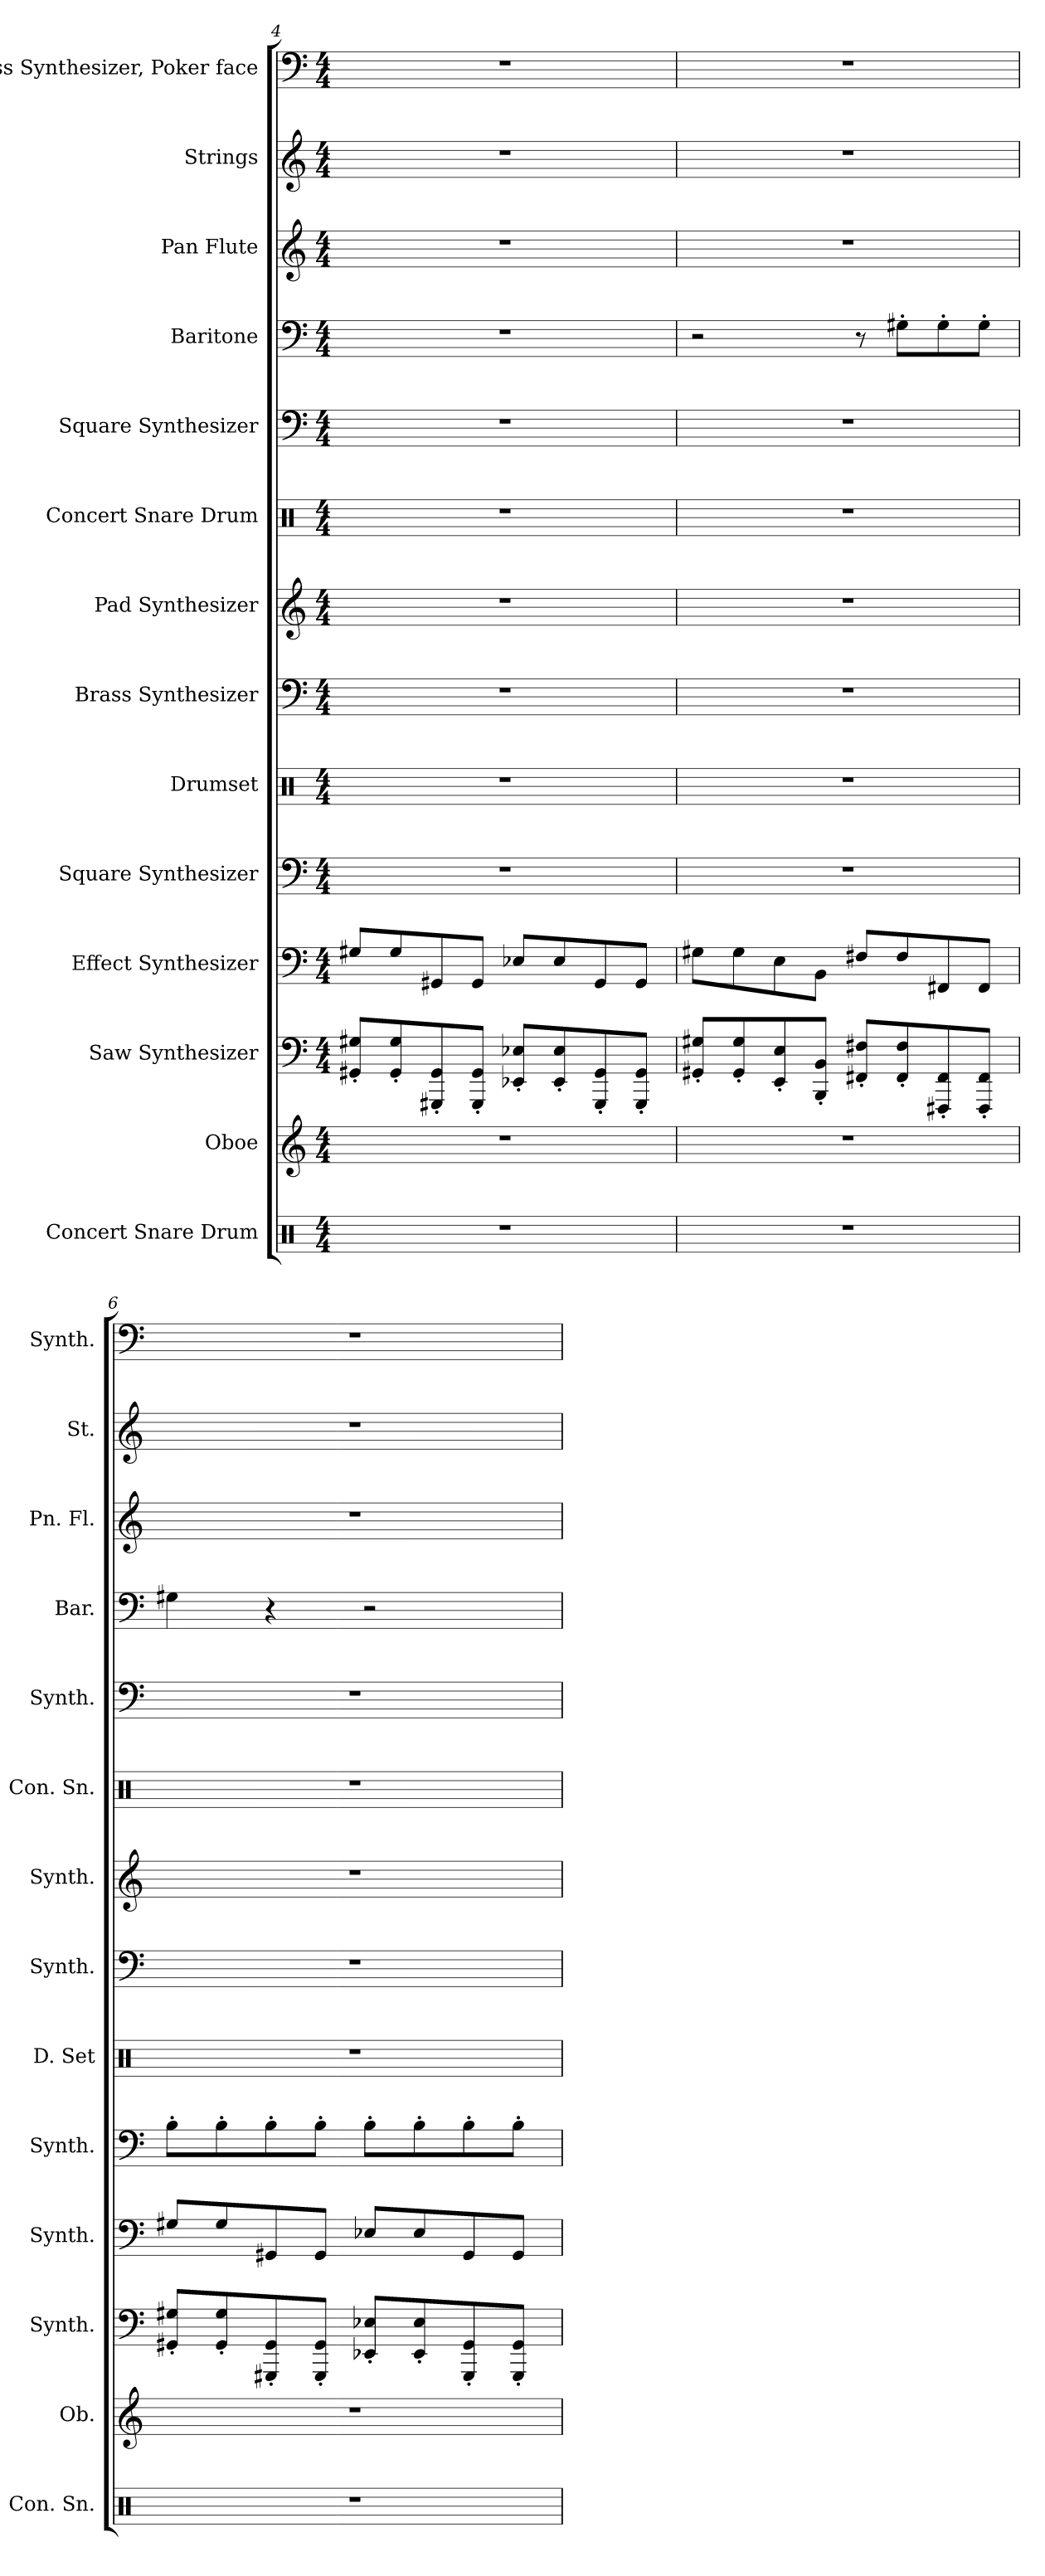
**kern	**kern	**kern	**kern	**kern	**kern	**kern	**kern	**kern	**kern	**kern	**kern	**kern	**kern
*part14	*part13	*part12	*part11	*part10	*part9	*part8	*part7	*part6	*part5	*part4	*part3	*part2	*part1
*staff14	*staff13	*staff12	*staff11	*staff10	*staff9	*staff8	*staff7	*staff6	*staff5	*staff4	*staff3	*staff2	*staff1
*I"Concert Snare Drum	*I"Oboe	*I"Saw Synthesizer	*I"Effect Synthesizer	*I"Square Synthesizer	*I"Drumset	*I"Brass Synthesizer	*I"Pad Synthesizer	*I"Concert Snare Drum	*I"Square Synthesizer	*I"Baritone	*I"Pan Flute	*I"Strings	*I"Bass Synthesizer, Poker face
*I'Con. Sn.	*I'Ob.	*I'Synth.	*I'Synth.	*I'Synth.	*I'D. Set	*I'Synth.	*I'Synth.	*I'Con. Sn.	*I'Synth.	*I'Bar.	*I'Pn. Fl.	*I'St.	*I'Synth.
!!LO:PB:g=z
*clefX	*clefG2	*clefF4	*clefF4	*clefF4	*clefX	*clefF4	*clefG2	*clefX	*clefF4	*clefF4	*clefG2	*clefG2	*clefF4
*k[]	*k[]	*k[]	*k[]	*k[]	*k[]	*k[]	*k[]	*k[]	*k[]	*k[]	*k[]	*k[]	*k[]
*M4/4	*M4/4	*M4/4	*M4/4	*M4/4	*M4/4	*M4/4	*M4/4	*M4/4	*M4/4	*M4/4	*M4/4	*M4/4	*M4/4
=4	=4	=4	=4	=4	=4	=4	=4	=4	=4	=4	=4	=4	=4
1r	1r	8GG#X/' 8G#X/'L	8G#X/L	1r	1r	1r	1r	1r	1r	1r	1r	1r	1r
.	.	8GG#/' 8G#/'	8G#/	.	.	.	.	.	.	.	.	.	.
.	.	8GGG#X/' 8GG#/'	8GG#X/	.	.	.	.	.	.	.	.	.	.
.	.	8GGG#/' 8GG#/'J	8GG#/J	.	.	.	.	.	.	.	.	.	.
.	.	8EE-X/' 8E-X/'L	8E-X/L	.	.	.	.	.	.	.	.	.	.
.	.	8EE-/' 8E-/'	8E-/	.	.	.	.	.	.	.	.	.	.
.	.	8GGG#/' 8GG#/'	8GG#/	.	.	.	.	.	.	.	.	.	.
.	.	8GGG#/' 8GG#/'J	8GG#/J	.	.	.	.	.	.	.	.	.	.
=5	=5	=5	=5	=5	=5	=5	=5	=5	=5	=5	=5	=5	=5
1r	1r	8GG#X/' 8G#X/'L	8G#X\L	1r	1r	1r	1r	1r	1r	2r	1r	1r	1r
.	.	8GG#/' 8G#/'	8G#\	.	.	.	.	.	.	.	.	.	.
.	.	8EE/' 8E/'	8E\	.	.	.	.	.	.	.	.	.	.
.	.	8BBB/' 8BB/'J	8BB\J	.	.	.	.	.	.	.	.	.	.
.	.	8FF#X/' 8F#X/'L	8F#X/L	.	.	.	.	.	.	8r	.	.	.
.	.	8FF#/' 8F#/'	8F#/	.	.	.	.	.	.	8G#X'\L	.	.	.
.	.	8FFF#X/' 8FF#/'	8FF#X/	.	.	.	.	.	.	8G#'\	.	.	.
.	.	8FFF#/' 8FF#/'J	8FF#/J	.	.	.	.	.	.	8G#'\J	.	.	.
=6	=6	=6	=6	=6	=6	=6	=6	=6	=6	=6	=6	=6	=6
1r	1r	8GG#X/' 8G#X/'L	8G#X/L	8B'\L	1r	1r	1r	1r	1r	4G#X\	1r	1r	1r
.	.	8GG#/' 8G#/'	8G#/	8B'\	.	.	.	.	.	.	.	.	.
.	.	8GGG#X/' 8GG#/'	8GG#X/	8B'\	.	.	.	.	.	4r	.	.	.
.	.	8GGG#/' 8GG#/'J	8GG#/J	8B'\J	.	.	.	.	.	.	.	.	.
.	.	8EE-X/' 8E-X/'L	8E-X/L	8B'\L	.	.	.	.	.	2r	.	.	.
.	.	8EE-/' 8E-/'	8E-/	8B'\	.	.	.	.	.	.	.	.	.
.	.	8GGG#/' 8GG#/'	8GG#/	8B'\	.	.	.	.	.	.	.	.	.
.	.	8GGG#/' 8GG#/'J	8GG#/J	8B'\J	.	.	.	.	.	.	.	.	.
=	=	=	=	=	=	=	=	=	=	=	=	=	=
*-	*-	*-	*-	*-	*-	*-	*-	*-	*-	*-	*-	*-	*-
